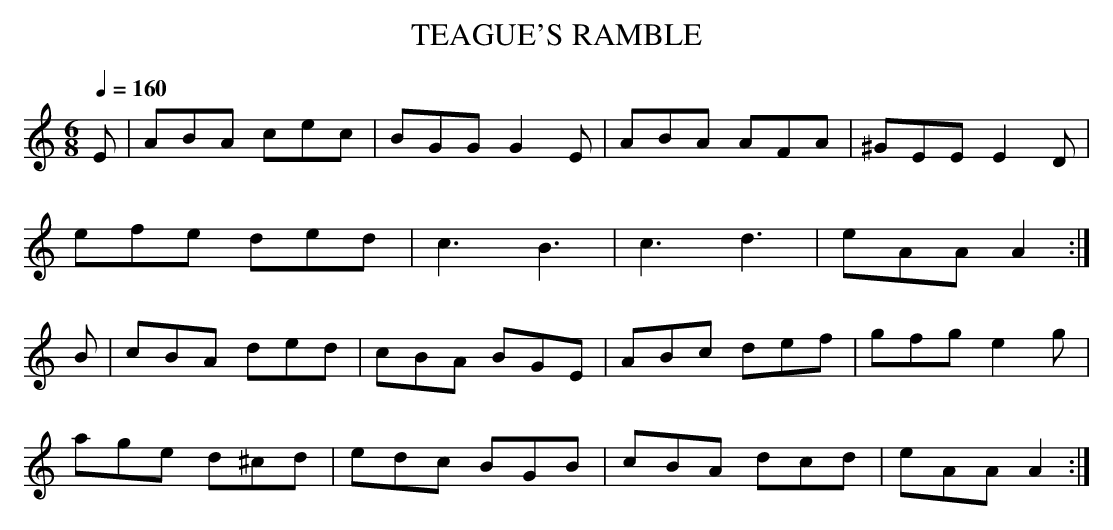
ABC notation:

X:1
T:TEAGUE'S RAMBLE
Y:"vivace"
in the source, I put together what I hope is a suitable
second part for it.
Q:1/4=160
L:1/8
M:6/8
K:Am % source key Dm
E|ABA cec|BGG G2E|ABA AFA|^GEE E2D|
efe ded|c3 B3|c3 d3|eAA A2 :|
B|cBA ded|cBA BGE|ABc def|gfg e2g|
age d^cd| edc BGB|cBA dcd|eAA A2:|
